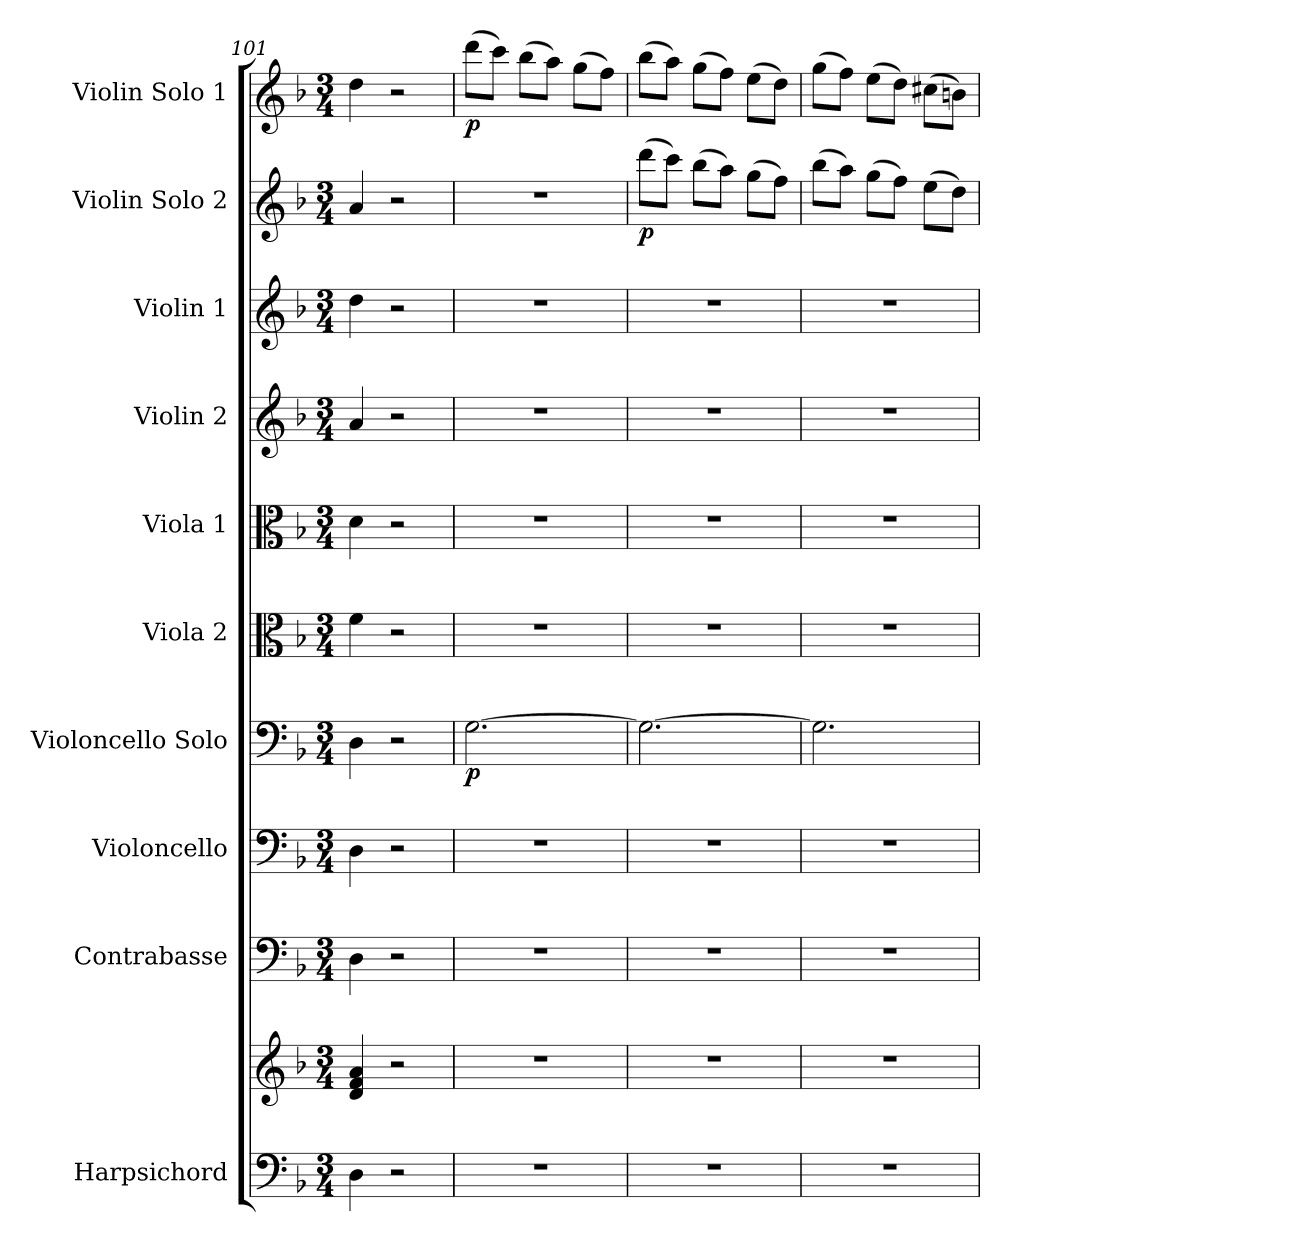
**kern	**kern	**kern	**kern	**kern	**dynam	**kern	**kern	**kern	**kern	**kern	**dynam	**kern	**dynam
*part10	*part10	*part9	*part8	*part7	*part7	*part6	*part5	*part4	*part3	*part2	*part2	*part1	*part1
*staff11	*staff10	*staff9	*staff8	*staff7	*staff7	*staff6	*staff5	*staff4	*staff3	*staff2	*staff2	*staff1	*staff1
*I"Harpsichord	*	*I"Contrabasse	*I"Violoncello	*I"Violoncello Solo	*	*I"Viola 2	*I"Viola 1	*I"Violin 2	*I"Violin 1	*I"Violin Solo 2	*	*I"Violin Solo 1	*
*I'Hch.	*	*I'Cbs.	*	*I'Vc.	*	*	*	*	*	*I'Vln.	*	*I'Vln.	*
*clefF4	*clefG2	*clefF4	*clefF4	*clefF4	*	*clefC3	*clefC3	*clefG2	*clefG2	*clefG2	*	*clefG2	*
*	*	*ITrd7c12	*	*	*	*	*	*	*	*	*	*	*
*k[b-]	*k[b-]	*k[b-]	*k[b-]	*k[b-]	*	*k[b-]	*k[b-]	*k[b-]	*k[b-]	*k[b-]	*	*k[b-]	*
*M3/4	*M3/4	*M3/4	*M3/4	*M3/4	*	*M3/4	*M3/4	*M3/4	*M3/4	*M3/4	*	*M3/4	*
=101	=101	=101	=101	=101	=101	=101	=101	=101	=101	=101	=101	=101	=101
4D\	4d/ 4f/ 4a/	4DD\	4D\	4D\	.	4f\	4d\	4a/	4dd\	4a/	.	4dd\	.
2r	2r	2r	2r	2r	.	2r	2r	2r	2r	2r	.	2r	.
=102	=102	=102	=102	=102	=102	=102	=102	=102	=102	=102	=102	=102	=102
!	!	!	!	!	!LO:DY:b	!	!	!	!	!	!	!	!LO:DY:b
2.r	2.r	2.r	2.r	[2.G\	p	2.r	2.r	2.r	2.r	2.r	.	(>8ddd\L	p
.	.	.	.	.	.	.	.	.	.	.	.	8ccc\J)	.
.	.	.	.	.	.	.	.	.	.	.	.	(>8bb-\L	.
.	.	.	.	.	.	.	.	.	.	.	.	8aa\J)	.
.	.	.	.	.	.	.	.	.	.	.	.	(>8gg\L	.
.	.	.	.	.	.	.	.	.	.	.	.	8ff\J)	.
=103	=103	=103	=103	=103	=103	=103	=103	=103	=103	=103	=103	=103	=103
!	!	!	!	!	!	!	!	!	!	!	!LO:DY:b	!	!
2.r	2.r	2.r	2.r	2.G\_	.	2.r	2.r	2.r	2.r	(>8ddd\L	p	(>8bb-\L	.
.	.	.	.	.	.	.	.	.	.	8ccc\J)	.	8aa\J)	.
.	.	.	.	.	.	.	.	.	.	(>8bb-\L	.	(>8gg\L	.
.	.	.	.	.	.	.	.	.	.	8aa\J)	.	8ff\J)	.
.	.	.	.	.	.	.	.	.	.	(>8gg\L	.	(>8ee\L	.
.	.	.	.	.	.	.	.	.	.	8ff\J)	.	8dd\J)	.
=104	=104	=104	=104	=104	=104	=104	=104	=104	=104	=104	=104	=104	=104
2.r	2.r	2.r	2.r	2.G\]	.	2.r	2.r	2.r	2.r	(>8bb-\L	.	(>8gg\L	.
.	.	.	.	.	.	.	.	.	.	8aa\J)	.	8ff\J)	.
.	.	.	.	.	.	.	.	.	.	(>8gg\L	.	(>8ee\L	.
.	.	.	.	.	.	.	.	.	.	8ff\J)	.	8dd\J)	.
.	.	.	.	.	.	.	.	.	.	(>8ee\L	.	(>8cc#X\L	.
.	.	.	.	.	.	.	.	.	.	8dd\J)	.	8bn\J)	.
=	=	=	=	=	=	=	=	=	=	=	=	=	=
*-	*-	*-	*-	*-	*-	*-	*-	*-	*-	*-	*-	*-	*-
